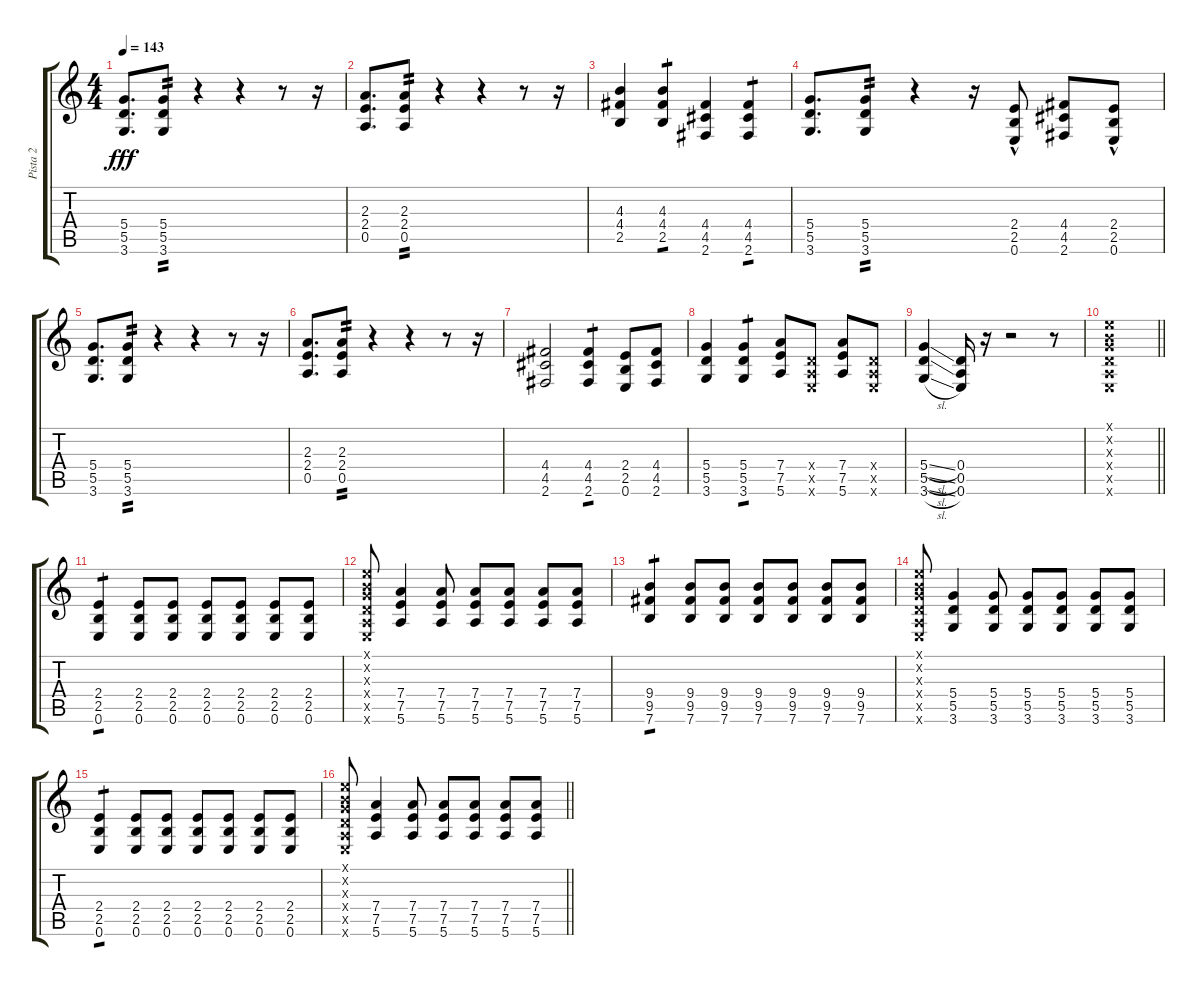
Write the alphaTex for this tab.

\track ("Pista 2" "Pista 2") {instrument distortionguitar}
\staff {score tabs}
\tuning (E4 B3 G3 D3 A2 E2) {hide}
\ts (4 4)
\tempo 143
\clef g2
\ks c
(5.4 5.5 3.6).8{d dy fff} (5.4 5.5 3.6).8{tp 2} r.4 r.4 r.8 r.16 |
(2.3 2.4 0.5).8{d} (2.3 2.4 0.5).8{tp 2} r.4 r.4 r.8 r.16 |
(4.3 4.4 2.5).4 (4.3 4.4 2.5).4{tp 1} (4.4 4.5 2.6).4 (4.4 4.5 2.6).4{tp 1} |
(5.4 5.5 3.6).8{d} (5.4 5.5 3.6).8{tp 2} r.4 r.16 (2.4{hac} 2.5{hac} 0.6{hac}).8 (4.4 4.5 2.6).8 (2.4{hac} 2.5{hac} 0.6{hac}).8 |
(5.4 5.5 3.6).8{d} (5.4 5.5 3.6).8{tp 2} r.4 r.4 r.8 r.16 |
(2.3 2.4 0.5).8{d} (2.3 2.4 0.5).8{tp 2} r.4 r.4 r.8 r.16 |
(4.4 4.5 2.6).2 (4.4 4.5 2.6).4{tp 1} (2.4 2.5 0.6).8 (4.4 4.5 2.6).8 |
(5.4 5.5 3.6).4 (5.4 5.5 3.6).4{tp 1} (7.4 7.5 5.6).8 (0.4{x} 0.5{x} 0.6{x}).8 (7.4 7.5 5.6).8 (0.4{x} 0.5{x} 0.6{x}).8 |
(5.4{sl} 5.5{sl} 3.6{sl}).4 (0.4 0.5 0.6).16 r.16 r.2 r.8 |
\barLineRight lightlight
(0.1{x} 0.2{x} 0.3{x} 0.4{x} 0.5{x} 0.6{x}).1 |
(2.4 2.5 0.6).4{tp 1} (2.4 2.5 0.6).8 (2.4 2.5 0.6).8 (2.4 2.5 0.6).8 (2.4 2.5 0.6).8 (2.4 2.5 0.6).8 (2.4 2.5 0.6).8 |
(0.1{x} 0.2{x} 0.3{x} 0.4{x} 0.5{x} 0.6{x}).8 (7.4 7.5 5.6).4 (7.4 7.5 5.6).8 (7.4 7.5 5.6).8 (7.4 7.5 5.6).8 (7.4 7.5 5.6).8 (7.4 7.5 5.6).8 |
(9.4 9.5 7.6).4{tp 1} (9.4 9.5 7.6).8 (9.4 9.5 7.6).8 (9.4 9.5 7.6).8 (9.4 9.5 7.6).8 (9.4 9.5 7.6).8 (9.4 9.5 7.6).8 |
(0.1{x} 0.2{x} 0.3{x} 0.4{x} 0.5{x} 0.6{x}).8 (5.4 5.5 3.6).4 (5.4 5.5 3.6).8 (5.4 5.5 3.6).8 (5.4 5.5 3.6).8 (5.4 5.5 3.6).8 (5.4 5.5 3.6).8 |
(2.4 2.5 0.6).4{tp 1} (2.4 2.5 0.6).8 (2.4 2.5 0.6).8 (2.4 2.5 0.6).8 (2.4 2.5 0.6).8 (2.4 2.5 0.6).8 (2.4 2.5 0.6).8 |
\barLineRight lightlight
(0.1{x} 0.2{x} 0.3{x} 0.4{x} 0.5{x} 0.6{x}).8 (7.4 7.5 5.6).4 (7.4 7.5 5.6).8 (7.4 7.5 5.6).8 (7.4 7.5 5.6).8 (7.4 7.5 5.6).8 (7.4 7.5 5.6).8
